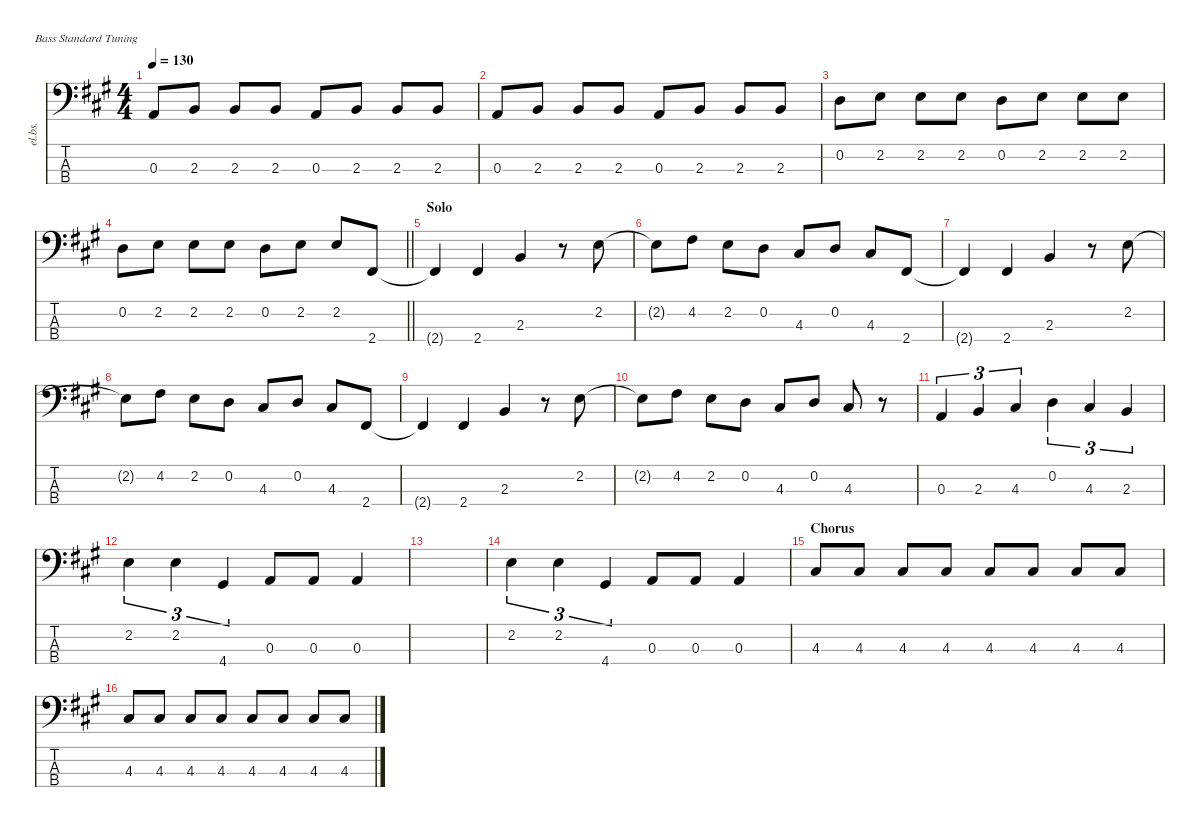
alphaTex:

\defaultSystemsLayout 4
\hideDynamics
\bracketExtendMode nobrackets
\track ("Bass" "el.bs.") {instrument electricbasspick}
\staff {score tabs}
\tuning (G2 D2 A1 E1)
\ts (4 4)
\tempo 130
\clef f4
\ks a
0.3{acc forcenatural}.8{dy f} 2.3{acc forcenatural}.8 2.3{acc forcenatural}.8 2.3{acc forcenatural}.8 0.3{acc forcenatural}.8 2.3{acc forcenatural}.8 2.3{acc forcenatural}.8 2.3{acc forcenatural}.8 |
0.3{acc forcenatural}.8 2.3{acc forcenatural}.8 2.3{acc forcenatural}.8 2.3{acc forcenatural}.8 0.3{acc forcenatural}.8 2.3{acc forcenatural}.8 2.3{acc forcenatural}.8 2.3{acc forcenatural}.8 |
0.2{acc forcenatural}.8 2.2{acc forcenatural}.8 2.2{acc forcenatural}.8 2.2{acc forcenatural}.8 0.2{acc forcenatural}.8 2.2{acc forcenatural}.8 2.2{acc forcenatural}.8 2.2{acc forcenatural}.8 |
\barLineRight lightlight
0.2{acc forcenatural}.8 2.2{acc forcenatural}.8 2.2{acc forcenatural}.8 2.2{acc forcenatural}.8 0.2{acc forcenatural}.8 2.2{acc forcenatural}.8 2.2{acc forcenatural}.8 2.4{acc #}.8 |
\section ("" "Solo")
2.4{t acc #}.4 2.4{acc #}.4 2.3{acc forcenatural}.4 r.8 2.2{acc forcenatural}.8 |
2.2{t acc forcenatural}.8 4.2{acc #}.8 2.2{acc forcenatural}.8 0.2{acc forcenatural}.8 4.3{acc #}.8 0.2{acc forcenatural}.8 4.3{acc #}.8 2.4{acc #}.8 |
2.4{t acc #}.4 2.4{acc #}.4 2.3{acc forcenatural}.4 r.8 2.2{acc forcenatural}.8 |
2.2{t acc forcenatural}.8 4.2{acc #}.8 2.2{acc forcenatural}.8 0.2{acc forcenatural}.8 4.3{acc #}.8 0.2{acc forcenatural}.8 4.3{acc #}.8 2.4{acc #}.8 |
2.4{t acc #}.4 2.4{acc #}.4 2.3{acc forcenatural}.4 r.8 2.2{acc forcenatural}.8 |
2.2{t acc forcenatural}.8 4.2{acc #}.8 2.2{acc forcenatural}.8 0.2{acc forcenatural}.8 4.3{acc #}.8 0.2{acc forcenatural}.8 4.3{acc #}.8 r.8 |
0.3{acc forcenatural}.4{tu (3 2)} 2.3{acc forcenatural}.4{tu (3 2)} 4.3{acc #}.4{tu (3 2)} 0.2{acc forcenatural}.4{tu (3 2)} 4.3{acc #}.4{tu (3 2)} 2.3{acc forcenatural}.4{tu (3 2)} |
2.2{acc forcenatural}.4{tu (3 2)} 2.2{acc forcenatural}.4{tu (3 2)} 4.4{acc #}.4{tu (3 2)} 0.3{acc forcenatural}.8 0.3{acc forcenatural}.8 0.3{acc forcenatural}.4 |
|
2.2{acc forcenatural}.4{tu (3 2)} 2.2{acc forcenatural}.4{tu (3 2)} 4.4{acc #}.4{tu (3 2)} 0.3{acc forcenatural}.8 0.3{acc forcenatural}.8 0.3{acc forcenatural}.4 |
\section ("" "Chorus")
4.3{acc #}.8 4.3{acc #}.8 4.3{acc #}.8 4.3{acc #}.8 4.3{acc #}.8 4.3{acc #}.8 4.3{acc #}.8 4.3{acc #}.8 |
4.3{acc #}.8 4.3{acc #}.8 4.3{acc #}.8 4.3{acc #}.8 4.3{acc #}.8 4.3{acc #}.8 4.3{acc #}.8 4.3{acc #}.8
